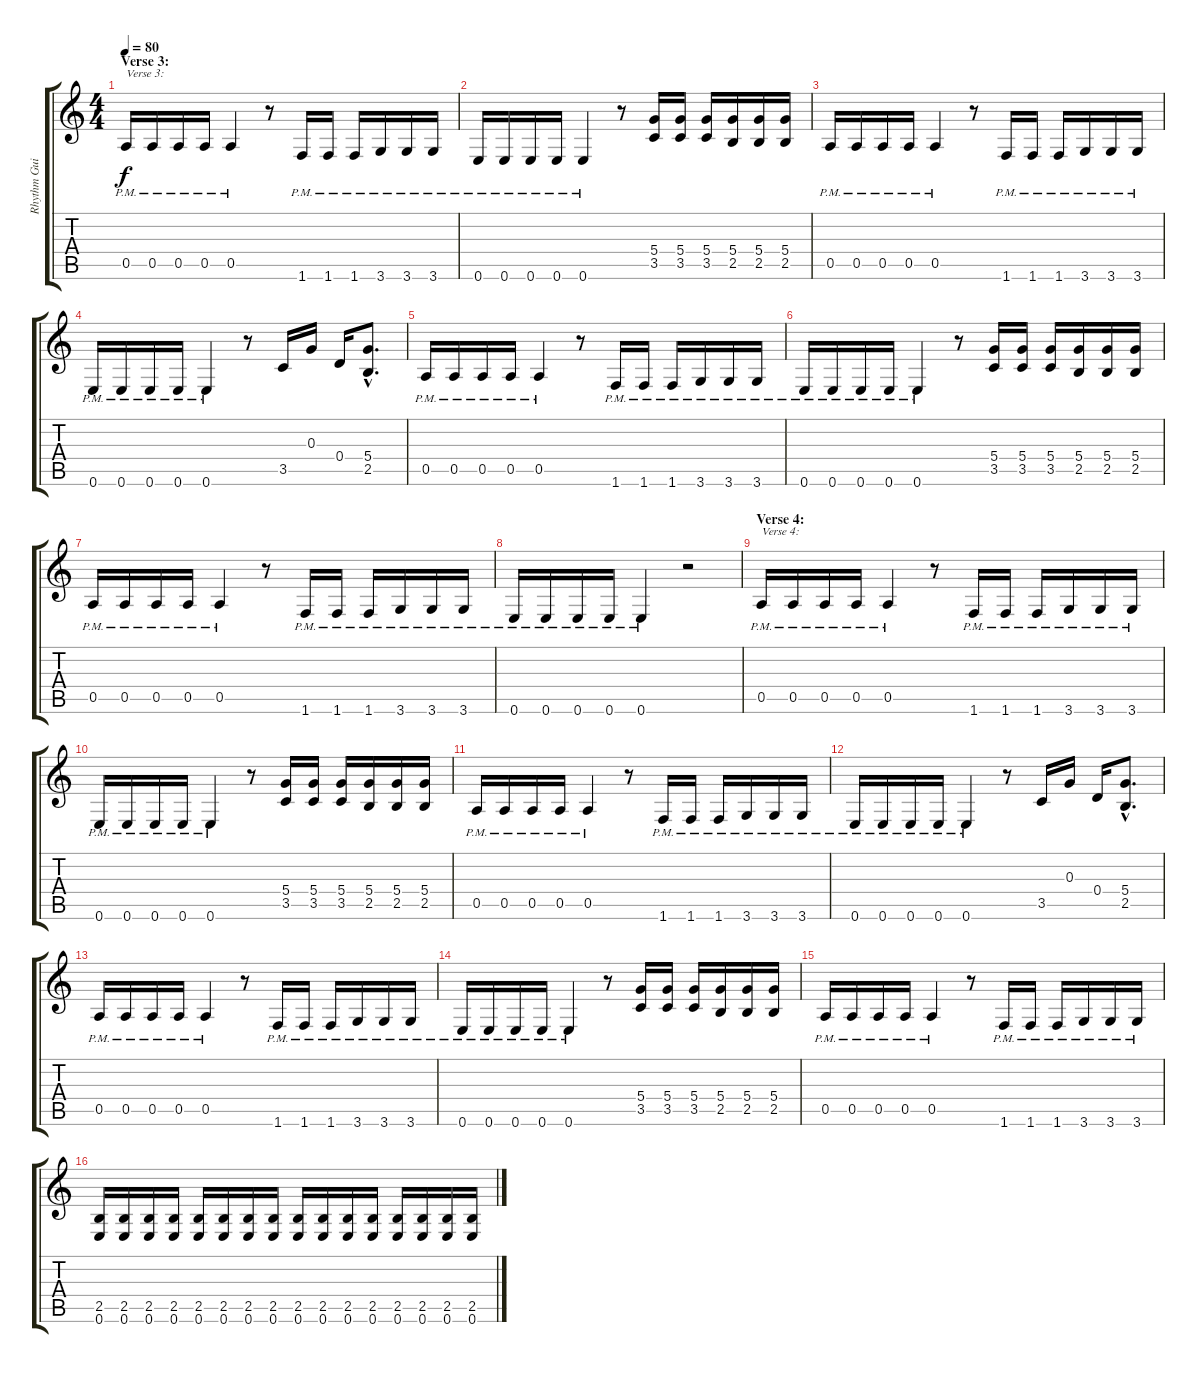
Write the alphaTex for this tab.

\track ("Rhythm Guitar 2" "Rhythm Gui") {instrument distortionguitar}
\staff {score tabs}
\tuning (E4 B3 G3 D3 A2 E2) {hide}
\ts (4 4)
\section ("" "Verse 3:")
\tempo 80
\clef g2
\ks c
0.5{pm}.16{txt "Verse 3:" dy f} 0.5{pm}.16 0.5{pm}.16 0.5{pm}.16 0.5{pm}.4 r.8 1.6{pm}.16 1.6{pm}.16 1.6{pm}.16 3.6{pm}.16 3.6{pm}.16 3.6{pm}.16 |
0.6{pm}.16 0.6{pm}.16 0.6{pm}.16 0.6{pm}.16 0.6{pm}.4 r.8 (5.4 3.5).16 (5.4 3.5).16 (5.4 3.5).16 (5.4 2.5).16 (5.4 2.5).16 (5.4 2.5).16 |
0.5{pm}.16 0.5{pm}.16 0.5{pm}.16 0.5{pm}.16 0.5{pm}.4 r.8 1.6{pm}.16 1.6{pm}.16 1.6{pm}.16 3.6{pm}.16 3.6{pm}.16 3.6{pm}.16 |
0.6{pm}.16 0.6{pm}.16 0.6{pm}.16 0.6{pm}.16 0.6{pm}.4 r.8 3.5.16 0.3.16 0.4.16 (5.4{hac} 2.5{hac}).8{d} |
0.5{pm}.16 0.5{pm}.16 0.5{pm}.16 0.5{pm}.16 0.5{pm}.4 r.8 1.6{pm}.16 1.6{pm}.16 1.6{pm}.16 3.6{pm}.16 3.6{pm}.16 3.6{pm}.16 |
0.6{pm}.16 0.6{pm}.16 0.6{pm}.16 0.6{pm}.16 0.6{pm}.4 r.8 (5.4 3.5).16 (5.4 3.5).16 (5.4 3.5).16 (5.4 2.5).16 (5.4 2.5).16 (5.4 2.5).16 |
0.5{pm}.16 0.5{pm}.16 0.5{pm}.16 0.5{pm}.16 0.5{pm}.4 r.8 1.6{pm}.16 1.6{pm}.16 1.6{pm}.16 3.6{pm}.16 3.6{pm}.16 3.6{pm}.16 |
0.6{pm}.16 0.6{pm}.16 0.6{pm}.16 0.6{pm}.16 0.6{pm}.4 r.2 |
\section ("" "Verse 4:")
0.5{pm}.16{txt "Verse 4:"} 0.5{pm}.16 0.5{pm}.16 0.5{pm}.16 0.5{pm}.4 r.8 1.6{pm}.16 1.6{pm}.16 1.6{pm}.16 3.6{pm}.16 3.6{pm}.16 3.6{pm}.16 |
0.6{pm}.16 0.6{pm}.16 0.6{pm}.16 0.6{pm}.16 0.6{pm}.4 r.8 (5.4 3.5).16 (5.4 3.5).16 (5.4 3.5).16 (5.4 2.5).16 (5.4 2.5).16 (5.4 2.5).16 |
0.5{pm}.16 0.5{pm}.16 0.5{pm}.16 0.5{pm}.16 0.5{pm}.4 r.8 1.6{pm}.16 1.6{pm}.16 1.6{pm}.16 3.6{pm}.16 3.6{pm}.16 3.6{pm}.16 |
0.6{pm}.16 0.6{pm}.16 0.6{pm}.16 0.6{pm}.16 0.6{pm}.4 r.8 3.5.16 0.3.16 0.4.16 (5.4{hac} 2.5{hac}).8{d} |
0.5{pm}.16 0.5{pm}.16 0.5{pm}.16 0.5{pm}.16 0.5{pm}.4 r.8 1.6{pm}.16 1.6{pm}.16 1.6{pm}.16 3.6{pm}.16 3.6{pm}.16 3.6{pm}.16 |
0.6{pm}.16 0.6{pm}.16 0.6{pm}.16 0.6{pm}.16 0.6{pm}.4 r.8 (5.4 3.5).16 (5.4 3.5).16 (5.4 3.5).16 (5.4 2.5).16 (5.4 2.5).16 (5.4 2.5).16 |
0.5{pm}.16 0.5{pm}.16 0.5{pm}.16 0.5{pm}.16 0.5{pm}.4 r.8 1.6{pm}.16 1.6{pm}.16 1.6{pm}.16 3.6{pm}.16 3.6{pm}.16 3.6{pm}.16 |
(2.5 0.6).16 (2.5 0.6).16 (2.5 0.6).16 (2.5 0.6).16 (2.5 0.6).16 (2.5 0.6).16 (2.5 0.6).16 (2.5 0.6).16 (2.5 0.6).16 (2.5 0.6).16 (2.5 0.6).16 (2.5 0.6).16 (2.5 0.6).16 (2.5 0.6).16 (2.5 0.6).16 (2.5 0.6).16
